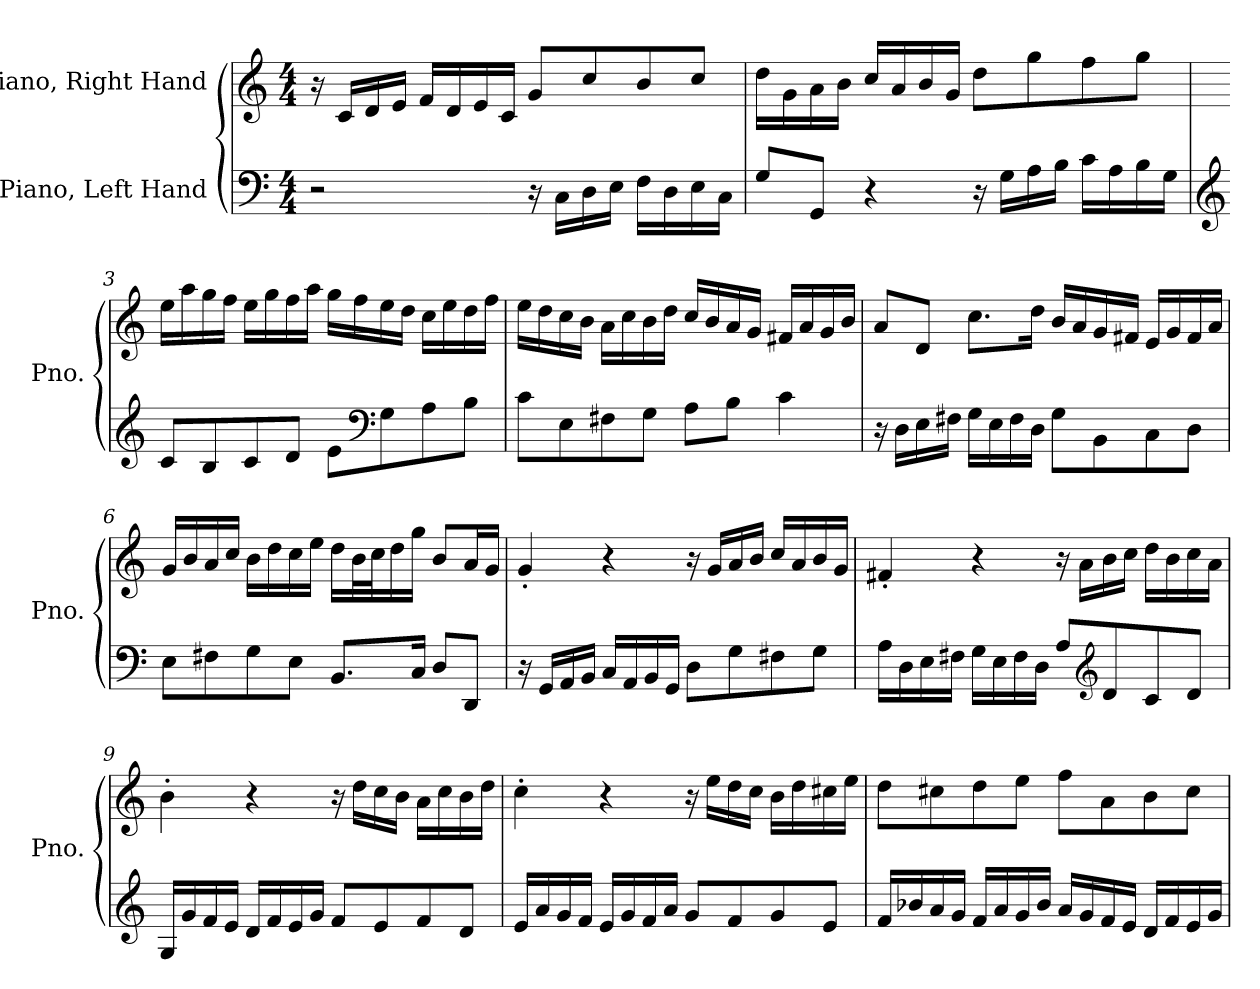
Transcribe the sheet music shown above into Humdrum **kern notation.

**kern	**kern
*part2	*part1
*staff2	*staff1
*I"Piano, Left Hand	*I"Piano, Right Hand
*I'Pno.	*I'Pno.
*clefF4	*clefG2
*k[]	*k[]
*M4/4	*M4/4
*MM100	*MM100
=1	=1
2r	16r
.	16c/LL
.	16d/
.	16e/JJ
.	16f/LL
.	16d/
.	16e/
.	16c/JJ
16r	8g/L
16C\LL	.
16D\	8cc/
16E\JJ	.
16F\LL	8b/
16D\	.
16E\	8cc/J
16C\JJ	.
=2	=2
8G/L	16dd\LL
.	16g\
8GG/J	16a\
.	16b\JJ
4r	16cc/LL
.	16a/
.	16b/
.	16g/JJ
16r	8dd\L
16G\LL	.
16A\	8gg\
16B\JJ	.
16c\LL	8ff\
16A\	.
16B\	8gg\J
16G\JJ	.
!!LO:LB:g=z
=3	=3
*clefG2	*
8c/L	16ee\LL
.	16aa\
8B/	16gg\
.	16ff\JJ
8c/	16ee\LL
.	16gg\
8d/J	16ff\
.	16aa\JJ
8e\L	16gg\LL
.	16ff\
*clefF4	*
8G\	16ee\
.	16dd\JJ
8A\	16cc\LL
.	16ee\
8B\J	16dd\
.	16ff\JJ
=4	=4
8c\L	16ee\LL
.	16dd\
8E\	16cc\
.	16b\JJ
8F#X\	16a\LL
.	16cc\
8G\J	16b\
.	16dd\JJ
8A\L	16cc/LL
.	16b/
8B\J	16a/
.	16g/JJ
4c\	16f#X/LL
.	16a/
.	16g/
.	16b/JJ
!!LO:LB:g=z
=5	=5
16r	8a/L
16D\LL	.
16E\	8d/J
16F#X\JJ	.
16G\LL	8.cc\L
16E\	.
16F#\	.
16D\JJ	16dd\Jk
8G\L	16b/LL
.	16a/
8BB\	16g/
.	16f#X/JJ
8C\	16e/LL
.	16g/
8D\J	16f#/
.	16a/JJ
=6	=6
8E\L	16g/LL
.	16b/
8F#X\	16a/
.	16cc/JJ
8G\	16b\LL
.	16dd\
8E\J	16cc\
.	16ee\JJ
8.BB/L	16dd\LL
.	32b\L
.	32cc\J
.	16dd\
16C/Jk	16gg\JJ
8D/L	8b/L
8DD/J	16a/L
.	16g/JJ
!!LO:LB:g=z
=7	=7
16r	4g'/
16GG/LL	.
16AA/	.
16BB/JJ	.
16C/LL	4r
16AA/	.
16BB/	.
16GG/JJ	.
8D\L	16r
.	16g/LL
8G\	16a/
.	16b/JJ
8F#X\	16cc/LL
.	16a/
8G\J	16b/
.	16g/JJ
=8	=8
16A\LL	4f#X'/
16D\	.
16E\	.
16F#X\JJ	.
16G\LL	4r
16E\	.
16F#\	.
16D\JJ	.
8A/L	16r
.	16a\LL
*clefG2	*
8d/	16b\
.	16cc\JJ
8c/	16dd\LL
.	16b\
8d/J	16cc\
.	16a\JJ
!!LO:LB:g=z
=9	=9
16G/LL	4b'\
16g/	.
16f/	.
16e/JJ	.
16d/LL	4r
16f/	.
16e/	.
16g/JJ	.
8f/L	16r
.	16dd\LL
8e/	16cc\
.	16b\JJ
8f/	16a\LL
.	16cc\
8d/J	16b\
.	16dd\JJ
=10	=10
16e/LL	4cc'\
16a/	.
16g/	.
16f/JJ	.
16e/LL	4r
16g/	.
16f/	.
16a/JJ	.
8g/L	16r
.	16ee\LL
8f/	16dd\
.	16cc\JJ
8g/	16b\LL
.	16dd\
8e/J	16cc#X\
.	16ee\JJ
!!LO:LB:g=z
=11	=11
16f/LL	8dd\L
16b-X/	.
16a/	8cc#X\
16g/JJ	.
16f/LL	8dd\
16a/	.
16g/	8ee\J
16b-/JJ	.
16a/LL	8ff\L
16g/	.
16f/	8a\
16e/JJ	.
16d/LL	8b\
16f/	.
16e/	8cc#\J
16g/JJ	.
=	=
*-	*-
